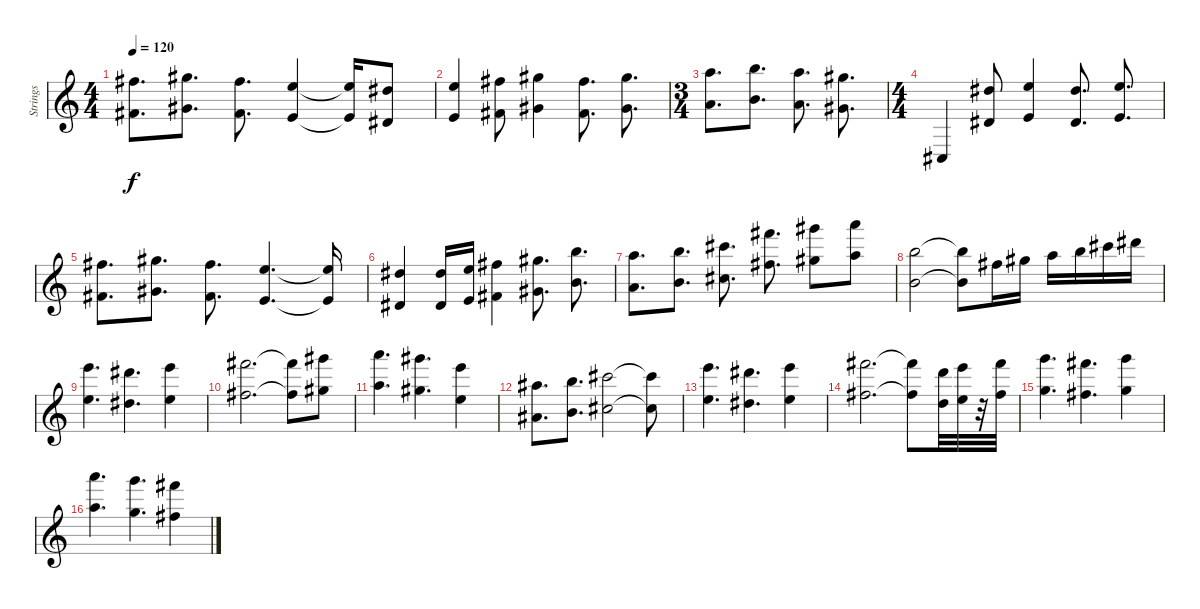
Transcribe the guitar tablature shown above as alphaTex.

\track ("Strings" "Strings") {instrument stringensemble1}
\staff {score}
\tuning (E4 B3 G3 D3 A2 E2) {hide}
\ts (4 4)
\tempo 120
\clef g2
\ks c
(14.1 16.4).8{d dy f} (16.1 18.4).8{d} (14.1 16.4).8{d} (12.1 14.4).4 (12.1{t} 14.4{t}).16 (11.1 13.4).8 |
(12.1 14.4).4 (14.1 16.4).8 (16.1 18.4).4 (14.1 16.4).8{d} (16.1 18.4).8{d} |
\ts (3 4)
(17.1 19.4).8{d} (19.1 21.4).8{d} (17.1 19.4).8{d} (16.1 18.4).8{d} |
\ts (4 4)
9.6.4 (11.1 13.4).8 (12.1 14.4).4 (11.1 13.4).8{d} (12.1 14.4).8{d} |
(14.1 16.4).8{d} (16.1 18.4).8{d} (14.1 16.4).8{d} (12.1 14.4).4{d} (12.1{t} 14.4{t}).16 |
(11.1 13.4).4 (11.1 13.4).16 (12.1 14.4).16 (14.1 16.4).4 (16.1 18.4).8{d} (19.1 16.3).8{d} |
(17.1 19.4).8{d} (19.1 21.4).8{d} (21.1 23.4).8{d} (26.1 23.3).8{d} (28.1 21.2).8 (29.1 22.2).8 |
(19.1 21.4).2 (19.1{t} 21.4{t}).8 19.2.16 21.2.16 22.2.16 19.1.16 21.1.16 23.1.16 |
(24.1 21.3).4{d} (23.1 20.3).4{d} (24.1 21.3).4 |
(26.1 23.3).2{d} (26.1{t} 23.3{t}).8 (28.1 21.2).8 |
(29.1 22.2).4{d} (28.1 21.2).4{d} (24.1 21.3).4 |
(18.1 20.4).8{d} (19.1 21.4).8{d} (21.1 23.4).2 (21.1{t} 23.4{t}).8 |
(24.1 21.3).4{d} (23.1 20.3).4{d} (24.1 21.3).4 |
(26.1 23.3).2{d} (26.1{t} 23.3{t}).8 (22.1 24.4).32 (24.1 21.3).32 r.32 (26.1 23.3).32 |
(27.1 24.3).4{d} (26.1 23.3).4{d} (27.1 24.3).4 |
(29.1 22.2).4{d} (27.1 24.3).4{d} (26.1 23.3).4
